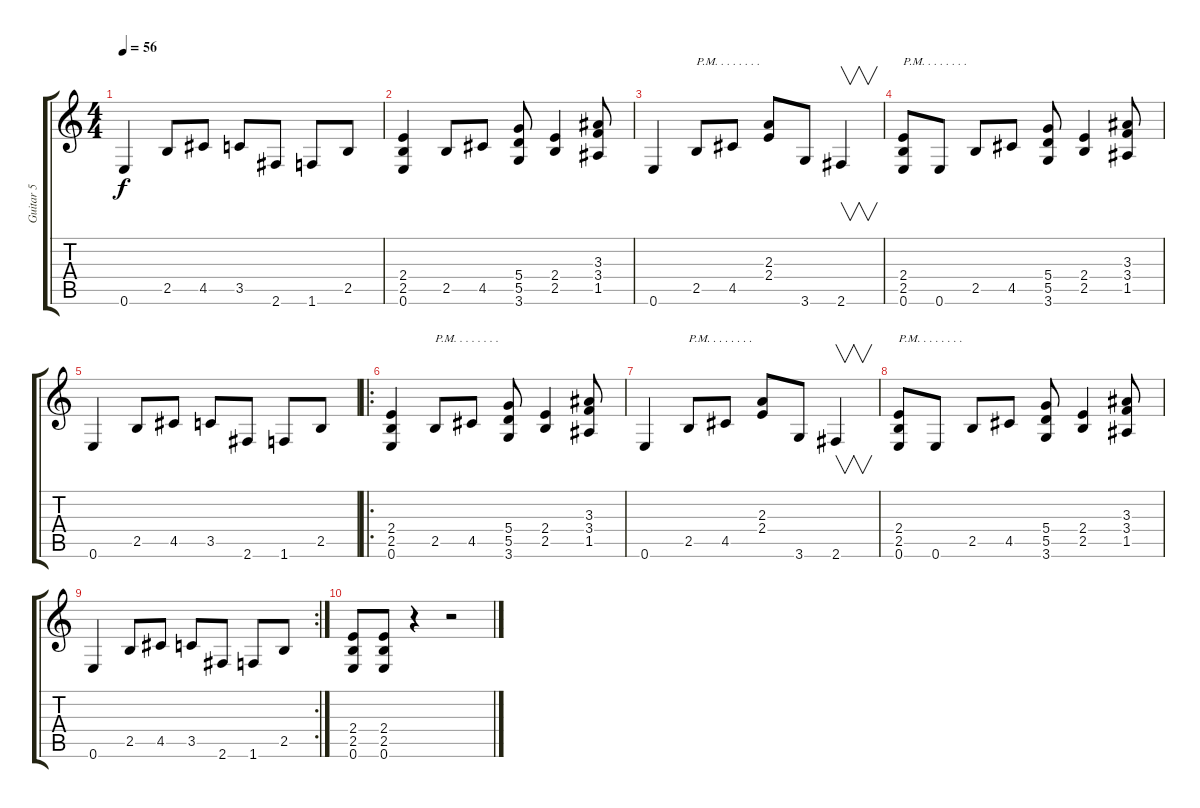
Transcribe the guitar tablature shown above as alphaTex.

\track ("Guitar 5" "Guitar 5") {instrument overdrivenguitar}
\staff {score tabs}
\tuning (E4 B3 G3 D3 A2 E2) {hide}
\ts (4 4)
\tempo 56
\clef g2
\ks c
0.6.4{dy f} 2.5.8 4.5.8 3.5.8 2.6.8 1.6.8 2.5.8 |
(2.4 2.5 0.6).4 2.5.8 4.5.8 (5.4 5.5 3.6).8 (2.4 2.5).4 (3.3 3.4 1.5).8 |
0.6.4 2.5.8{txt "P.M. . . . . . . ."} 4.5.8 (2.3 2.4).8 3.6.8 2.6.4{v} |
(2.4 2.5 0.6).8{txt "P.M. . . . . . . ."} 0.6.8 2.5.8 4.5.8 (5.4 5.5 3.6).8 (2.4 2.5).4 (3.3 3.4 1.5).8 |
0.6.4 2.5.8 4.5.8 3.5.8 2.6.8 1.6.8 2.5.8 |
\ro
(2.4 2.5 0.6).4 2.5.8{txt "P.M. . . . . . . ."} 4.5.8 (5.4 5.5 3.6).8 (2.4 2.5).4 (3.3 3.4 1.5).8 |
0.6.4 2.5.8{txt "P.M. . . . . . . ."} 4.5.8 (2.3 2.4).8 3.6.8 2.6.4{v} |
(2.4 2.5 0.6).8{txt "P.M. . . . . . . ."} 0.6.8 2.5.8 4.5.8 (5.4 5.5 3.6).8 (2.4 2.5).4 (3.3 3.4 1.5).8 |
\rc 2
0.6.4 2.5.8 4.5.8 3.5.8 2.6.8 1.6.8 2.5.8 |
(2.4 2.5 0.6).8 (2.4 2.5 0.6).8 r.4 r.2
